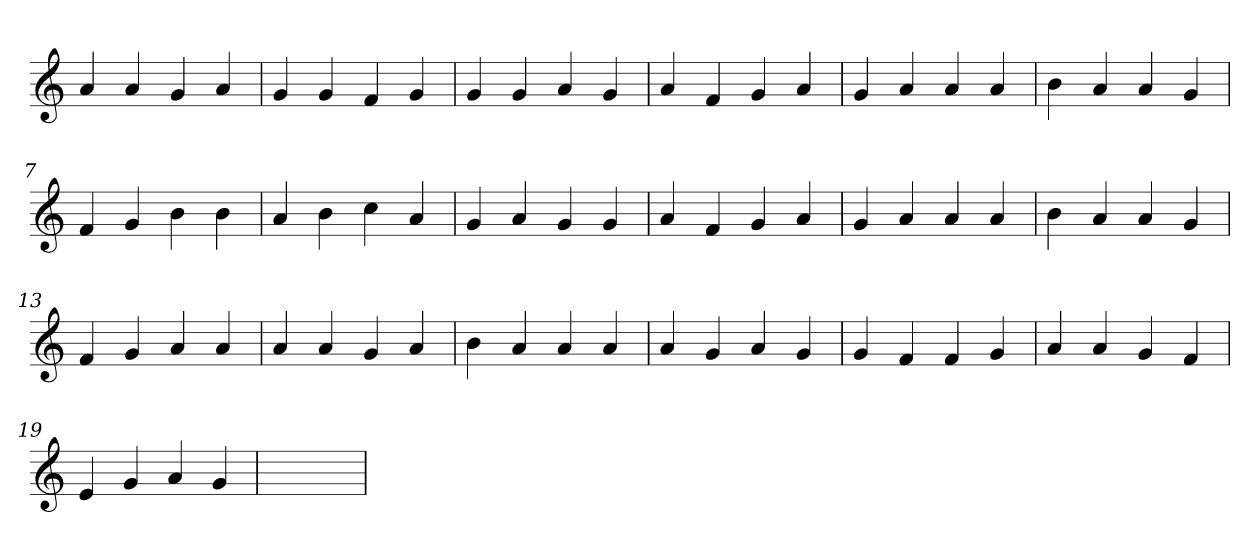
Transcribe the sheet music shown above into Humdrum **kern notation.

**kern
*part1
*staff1
*clefG2
=1
4a
4a
4g
4a
=2
4g
4g
4f
4g
=3
4g
4g
4a
4g
=4
4a
4f
4g
4a
=5
4g
4a
4a
4a
=6
4b
4a
4a
4g
=7
4f
4g
4b
4b
=8
4a
4b
4cc
4a
=9
4g
4a
4g
4g
=10
4a
4f
4g
4a
=11
4g
4a
4a
4a
=12
4b
4a
4a
4g
=13
4f
4g
4a
4a
=14
4a
4a
4g
4a
=15
4b
4a
4a
4a
=16
4a
4g
4a
4g
=17
4g
4f
4f
4g
=18
4a
4a
4g
4f
=19
4e
4g
4a
4g
=20
1ryy
=
*-
